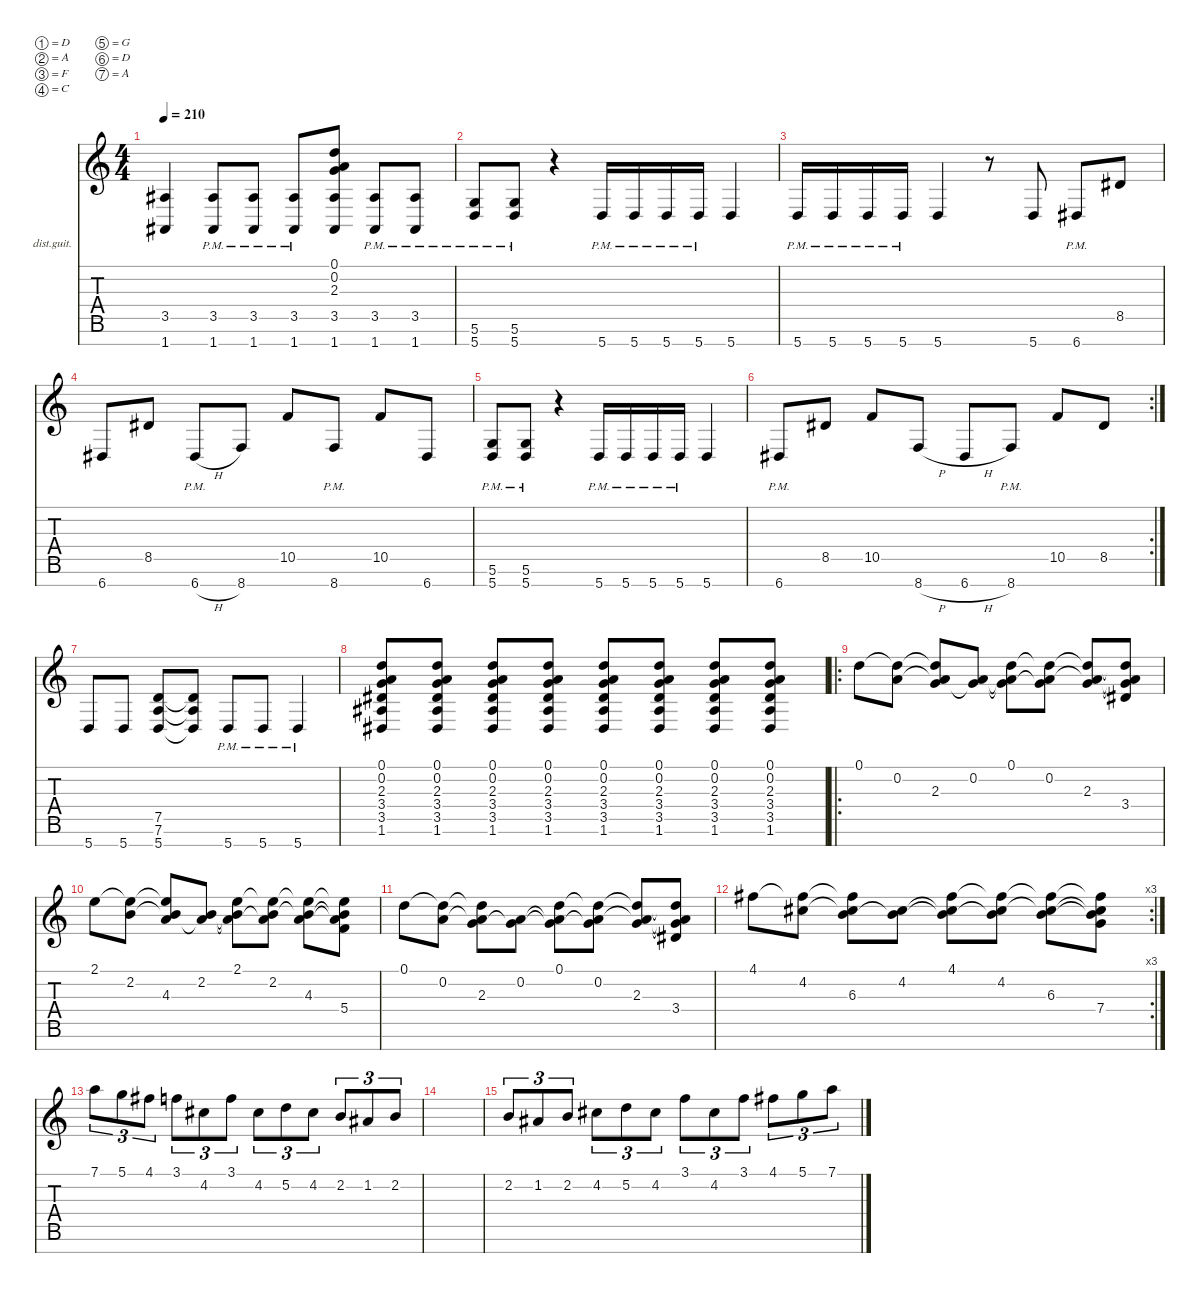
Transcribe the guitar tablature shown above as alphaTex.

\defaultSystemsLayout 4
\hideDynamics
\bracketExtendMode nobrackets
\firstSystemTrackNameOrientation horizontal
\otherSystemsTrackNameOrientation horizontal
\track ("Distortion Guitar" "dist.guit.") {instrument distortionguitar}
\staff {score tabs}
\tuning (D4 A3 F3 C3 G2 D2 A1)
\ts (4 4)
\tempo 210
\clef g2
\ks c
(1.7{acc #} 3.5{acc #}).4{dy mf beam Up} (1.7{pm acc #} 3.5{pm acc #}).8{beam Up} (1.7{pm acc #} 3.5{pm acc #}).8{beam Up} (1.7{pm acc #} 3.5{pm acc #}).8{beam Up} (1.7{acc #} 3.5{acc #} 2.3 0.2 0.1).8{beam Up} (1.7{pm acc #} 3.5{pm acc #}).8{beam Up} (1.7{pm acc #} 3.5{pm acc #}).8{beam Up} |
(5.7{pm} 5.6{pm}).8{dy f beam Up} (5.7{pm} 5.6{pm}).8{beam Up} r.4{beam Up} 5.7{pm}.16{beam Up} 5.7{pm}.16{beam Up} 5.7{pm}.16{beam Up} 5.7{pm}.16{beam Up} 5.7.4{beam Up} |
5.7{pm}.16{beam Up} 5.7{pm}.16{beam Up} 5.7{pm}.16{beam Up} 5.7{pm}.16{beam Up} 5.7.4{beam Up} r.8{beam Up} 5.7.8{beam Up} 6.7{pm acc #}.8{beam Up} 8.5{acc #}.8{beam Up} |
6.7{acc #}.8{beam Up} 8.5{acc #}.8{beam Up} 6.7{h pm acc #}.8{beam Up} 8.7.8{beam Up} 10.5.8{beam Up} 8.7{pm}.8{beam Up} 10.5.8{beam Up} 6.7{acc #}.8{beam Up} |
(5.7{pm} 5.6{pm}).8{beam Up} (5.7{pm} 5.6{pm}).8{beam Up} r.4{beam Up} 5.7{pm}.16{beam Up} 5.7{pm}.16{beam Up} 5.7{pm}.16{beam Up} 5.7{pm}.16{beam Up} 5.7.4{beam Up} |
\rc 2
6.7{pm acc #}.8{beam Up} 8.5{acc #}.8{beam Up} 10.5.8{beam Up} 8.7{h}.8{beam Up} 6.7{h acc #}.8{beam Up} 8.7{pm}.8{beam Up} 10.5.8{beam Up} 8.5{acc #}.8{beam Up} |
5.7.8{beam Up} 5.7.8{beam Up} (5.7 7.5 7.6).8{beam Up} (7.5{t} 7.6{t} 5.7{t}).8{beam Up} 5.7{pm}.8{dy fff beam Up} 5.7{pm}.8{beam Up} 5.7{pm}.4{beam Up} |
(1.6{acc #} 3.5{acc #} 3.4{acc #} 2.3 0.2 0.1).8{dy f beam Up} (1.6{acc #} 3.5{acc #} 3.4{acc #} 2.3 0.2 0.1).8{beam Up} (1.6{acc #} 3.5{acc #} 3.4{acc #} 2.3 0.2 0.1).8{beam Up} (1.6{acc #} 3.5{acc #} 3.4{acc #} 2.3 0.2 0.1).8{beam Up} (1.6{acc #} 3.5{acc #} 3.4{acc #} 2.3 0.2 0.1).8{beam Up} (1.6{acc #} 3.5{acc #} 3.4{acc #} 2.3 0.2 0.1).8{beam Up} (1.6{acc #} 3.5{acc #} 3.4{acc #} 2.3 0.2 0.1).8{beam Up} (1.6{acc #} 3.5{acc #} 3.4{acc #} 2.3 0.2 0.1).8{beam Up} |
\ro
0.1.8{beam Down} (0.2 0.1{t}).8{beam Down} (2.3 0.2{t} 0.1{t}).8{beam Up} (0.2 2.3{t}).8{beam Up} (0.1 2.3{t} 0.2{t}).8{beam Down} (0.2 2.3{t} 0.1{t}).8{beam Down} (2.3 0.2{t} 0.1{t}).8{beam Up} (3.4{acc #} 2.3{t} 0.2{t} 0.1{t}).8{beam Up} |
2.1.8{beam Down} (2.2 2.1{t}).8{beam Down} (4.3 2.2{t} 2.1{t}).8{beam Up} (2.2 4.3{t}).8{beam Up} (2.1 4.3{t} 2.2{t}).8{beam Down} (2.2 4.3{t} 2.1{t}).8{beam Down} (4.3 2.2{t} 2.1{t}).8{beam Down} (5.4 4.3{t} 2.2{t} 2.1{t}).8{beam Down} |
0.1.8{beam Down} (0.2 0.1{t}).8{beam Down} (2.3 0.2{t} 0.1{t}).8{beam Down} (0.2 2.3{t}).8{beam Down} (0.1 2.3{t} 0.2{t}).8{beam Down} (0.2 2.3{t} 0.1{t}).8{beam Down} (2.3 0.2{t} 0.1{t}).8{beam Up} (3.4{acc #} 2.3{t} 0.2{t} 0.1{t}).8{beam Up} |
\rc 3
4.1{acc #}.8{beam Down} (4.2{acc #} 4.1{t acc #}).8{beam Down} (6.3 4.2{t acc #} 4.1{t acc #}).8{beam Down} (4.2{acc #} 6.3{t}).8{beam Down} (4.1{acc #} 6.3{t} 4.2{t acc #}).8{beam Down} (4.2{acc #} 6.3{t} 4.1{t acc #}).8{beam Down} (6.3 4.2{t acc #} 4.1{t acc #}).8{beam Down} (7.4 6.3{t} 4.2{t acc #} 4.1{t acc #}).8{beam Down} |
7.1.8{tu (3 2) dy p beam Down} 5.1.8{tu (3 2) beam Down} 4.1{acc #}.8{tu (3 2) beam Down} 3.1.8{tu (3 2) beam Down} 4.2{acc #}.8{tu (3 2) beam Down} 3.1.8{tu (3 2) beam Down} 4.2{acc #}.8{tu (3 2) beam Down} 5.2.8{tu (3 2) beam Down} 4.2{acc #}.8{tu (3 2) beam Down} 2.2.8{tu (3 2) beam Up} 1.2{acc #}.8{tu (3 2) beam Up} 2.2.8{tu (3 2) beam Up} |
|
2.2.8{tu (3 2) beam Up} 1.2{acc #}.8{tu (3 2) beam Up} 2.2.8{tu (3 2) beam Up} 4.2{acc #}.8{tu (3 2) beam Down} 5.2.8{tu (3 2) beam Down} 4.2{acc #}.8{tu (3 2) beam Down} 3.1.8{tu (3 2) beam Down} 4.2{acc #}.8{tu (3 2) beam Down} 3.1.8{tu (3 2) beam Down} 4.1{acc #}.8{tu (3 2) beam Down} 5.1.8{tu (3 2) beam Down} 7.1.8{tu (3 2) beam Down}
